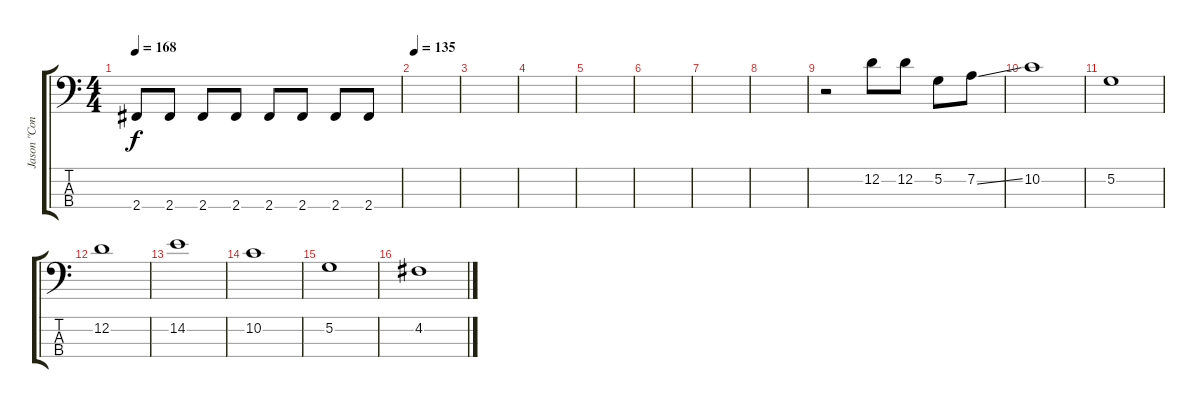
\track ("Jason \"Cone\" McCaslin" "Jason \"Con") {instrument electricbasspick}
\staff {score tabs}
\tuning (G2 D2 A1 E1) {hide}
\ts (4 4)
\tempo 168
\clef f4
\ks c
2.4.8{dy f} 2.4.8 2.4.8 2.4.8 2.4.8 2.4.8 2.4.8 2.4.8 |
\tempo 200
\tempo 135
|
|
|
|
|
|
|
r.2 12.2.8 12.2.8 5.2.8 7.2{ss}.8 |
10.2.1 |
5.2.1 |
12.2.1 |
14.2.1 |
10.2.1 |
5.2.1 |
4.2.1
